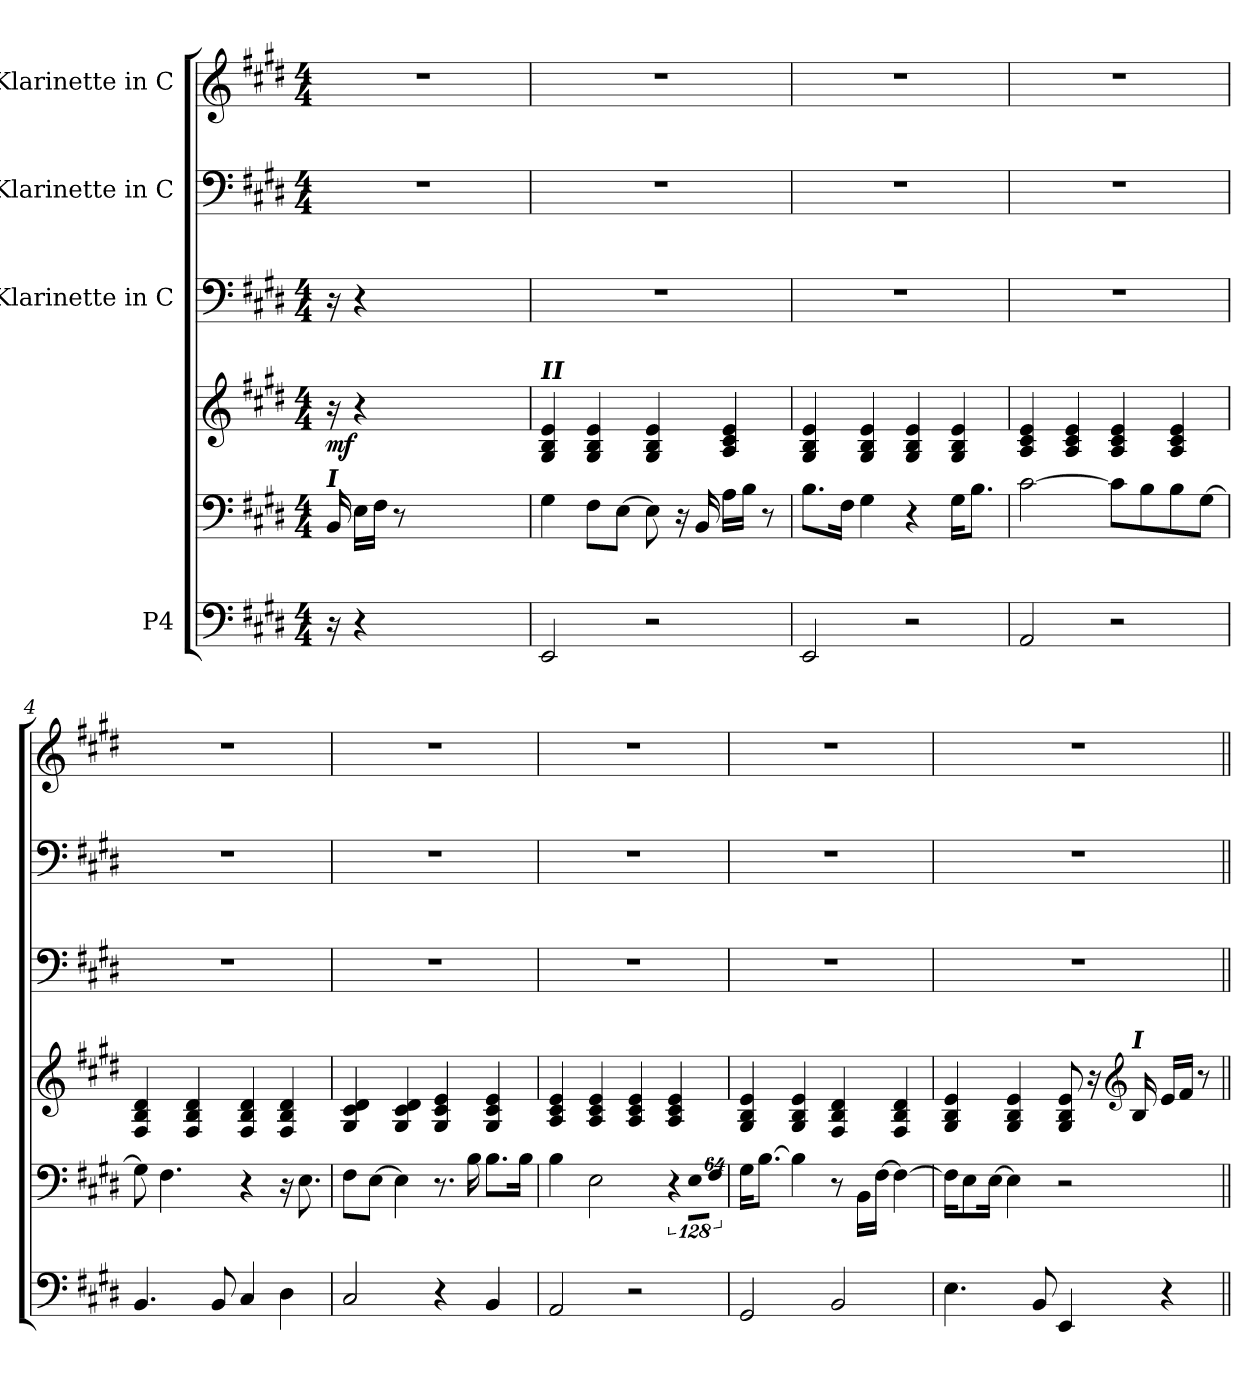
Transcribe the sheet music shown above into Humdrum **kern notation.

**kern	**kern	**kern	**dynam	**kern	**kern	**kern
*part4	*part4	*part4	*part4	*part3	*part2	*part1
*staff6	*staff5	*staff4	*staff4/5/6	*staff3	*staff2	*staff1
*I"P4	*	*	*	*I"Klarinette in C	*I"Klarinette in C	*I"Klarinette in C
!!LO:PB:g=z
*clefF4	*clefF4	*clefG2	*	*clefF4	*clefF4	*clefG2
*k[f#c#g#d#]	*k[f#c#g#d#]	*k[f#c#g#d#]	*	*k[f#c#g#d#]	*k[f#c#g#d#]	*k[f#c#g#d#]
*E:	*E:	*E:	*	*E:	*E:	*E:
*M4/4	*M4/4	*M4/4	*	*M4/4	*M4/4	*M4/4
*MM69	*MM69	*MM69	*	*MM69	*MM69	*MM69
=	=	=	=	=	=	=
!	!LO:TX:a:Bi:t=I	!	!	!	!	!
!	!	!	!	!	!LO:N:vis=1	!LO:N:vis=1
16r	16BBi/	16r	mf	16r	1r	1r
4r	16Ei\LL	4r	.	4r	.	.
.	16F#i\JJ	.	.	.	.	.
.	8r	.	.	.	.	.
2ryy	2ryy	2ryy	.	2ryy	.	.
8.ryy	8.ryy	8.ryy	.	8.ryy	.	.
=1	=1	=1	=1	=1	=1	=1
!	!	!LO:TX:a:Bi:t=II	!	!	!	!
2EEi/	4G#i\	4G#i/ 4Bi 4ei	.	1r	1r	1r
.	8F#i\L	4G#i/ 4Bi 4ei	.	.	.	.
.	[8Ei\J	.	.	.	.	.
2r	8Ei\]	4G#i/ 4Bi 4ei	.	.	.	.
.	16r	.	.	.	.	.
.	16BBi/	.	.	.	.	.
.	16Ai\LL	4Ai/ 4c#i 4ei	.	.	.	.
.	16Bi\JJ	.	.	.	.	.
.	8r	.	.	.	.	.
=2	=2	=2	=2	=2	=2	=2
2EEi/	8.Bi\L	4G#i/ 4Bi 4ei	.	1r	1r	1r
.	16F#i\Jk	.	.	.	.	.
.	4G#i\	4G#i/ 4Bi 4ei	.	.	.	.
2r	4r	4G#i/ 4Bi 4ei	.	.	.	.
.	16G#i\KL	4G#i/ 4Bi 4ei	.	.	.	.
.	8.Bi\J	.	.	.	.	.
=3	=3	=3	=3	=3	=3	=3
2AAi/	[2c#i\	4Ai/ 4c#i 4ei	.	1r	1r	1r
.	.	4Ai/ 4c#i 4ei	.	.	.	.
2r	8c#i\L]	4Ai/ 4c#i 4ei	.	.	.	.
.	8Bi\	.	.	.	.	.
.	8Bi\	4Ai/ 4c#i 4ei	.	.	.	.
.	[8G#i\J	.	.	.	.	.
=4	=4	=4	=4	=4	=4	=4
4.BBi/	8G#i\]	4F#i/ 4Bi 4d#i	.	1r	1r	1r
.	4.F#i\	.	.	.	.	.
.	.	4F#i/ 4Bi 4d#i	.	.	.	.
8BBi/	.	.	.	.	.	.
4C#i/	4r	4F#i/ 4Bi 4d#i	.	.	.	.
4D#i\	16r	4F#i/ 4Bi 4d#i	.	.	.	.
.	8.Ei\	.	.	.	.	.
!!LO:LB:g=z
=5	=5	=5	=5	=5	=5	=5
2C#i/	8F#i\L	4G#i/ 4c#i 4d#i	.	1r	1r	1r
.	[8Ei\J	.	.	.	.	.
.	4Ei\]	4G#i/ 4c#i 4d#i	.	.	.	.
4r	8.r	4G#i/ 4c#i 4ei	.	.	.	.
.	16Bi\	.	.	.	.	.
4BBi/	8.Bi\L	4G#i/ 4c#i 4ei	.	.	.	.
.	16Bi\Jk	.	.	.	.	.
=6	=6	=6	=6	=6	=6	=6
2AAi/	4Bi\	4Ai/ 4c#i 4ei	.	1r	1r	1r
.	2Ei\	4Ai/ 4c#i 4ei	.	.	.	.
2r	.	4Ai/ 4c#i 4ei	.	.	.	.
!	!LO:N:vis=8	!	!	!	!	!
.	1024%85r	4Ai/ 4c#i 4ei	.	.	.	.
!	!LO:N:vis=8	!	!	!	!	!
.	1024%85Ei\L	.	.	.	.	.
!	!LO:N:vis=8	!	!	!	!	!
.	512%43F#i\J	.	.	.	.	.
=7	=7	=7	=7	=7	=7	=7
2GG#i/	16G#i\KL	4G#i/ 4Bi 4ei	.	1r	1r	1r
.	[8.Bi\J	.	.	.	.	.
.	4Bi\]	4G#i/ 4Bi 4ei	.	.	.	.
2BBi/	8r	4F#i/ 4Bi 4d#i	.	.	.	.
.	16BBi\LL	.	.	.	.	.
.	[16F#i\JJ	.	.	.	.	.
.	4F#i\_	4F#i/ 4Bi 4d#i	.	.	.	.
=8	=8	=8	=8	=8	=8	=8
4.Ei\	16F#i\KL]	4G#i/ 4Bi 4ei	.	1r	1r	1r
.	8Ei\	.	.	.	.	.
.	[16Ei\Jk	.	.	.	.	.
.	4Ei\]	4G#i/ 4Bi 4ei	.	.	.	.
8BBi/	.	.	.	.	.	.
4EEi/	2r	8G#i/ 8Bi 8ei	.	.	.	.
.	.	16r	.	.	.	.
*	*	*clefG2	*	*	*	*
!	!	!LO:TX:a:Bi:t=I	!	!	!	!
.	.	16Bi/	.	.	.	.
4r	.	16ei/LL	.	.	.	.
.	.	16f#i/JJ	.	.	.	.
.	.	8r	.	.	.	.
=||	=||	=||	=||	=||	=||	=||
*-	*-	*-	*-	*-	*-	*-
